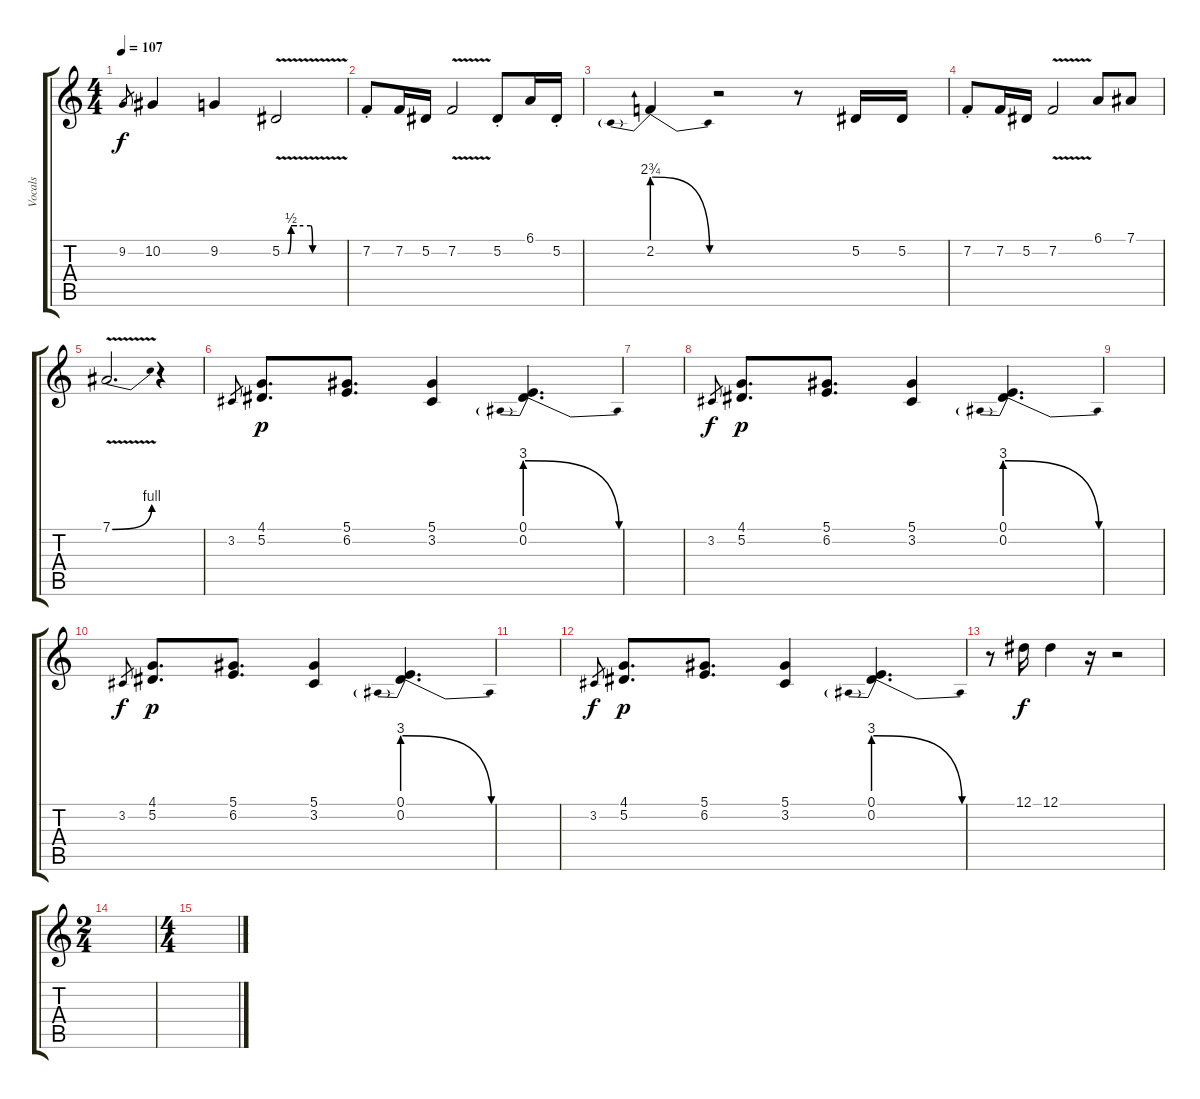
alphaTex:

\track ("Vocals" "Vocals") {instrument lead2sawtooth}
\staff {score tabs}
\tuning (Eb4 Bb3 Gb3 Db3 Ab2 Eb2) {hide}
\ts (4 4)
\tempo 107
\clef g2
\ks c
9.2.8{gr dy f} 10.2.4 9.2.4 5.2{be (custom 0 0 6 0 9 2 15 2 28 2 30 0 35 0 45 0 60 0) v}.2 |
\section ("" "")
7.2{st}.8 7.2.16 5.2.16 7.2{v}.2 5.2{st}.8 6.1.16 5.2{st}.16 |
2.2{be (prebendrelease 0 11 60 0)}.4 r.2 r.8 5.2.16 5.2.16 |
7.2{st}.8 7.2.16 5.2.16 7.2{v}.2 6.1.8 7.1.8 |
7.1{be (bend 0 0 60 4) v}.2{d} r.4 |
\section ("" "")
3.2.8{gr} (4.1 5.2).8{d dy p} (5.1 6.2).8{d} (5.1 3.2).4 (0.1 0.2{be (prebendrelease 0 12 60 0)}).4{d} |
|
3.2.8{gr dy f} (4.1 5.2).8{d dy p} (5.1 6.2).8{d} (5.1 3.2).4 (0.1 0.2{be (prebendrelease 0 12 60 0)}).4{d} |
|
3.2.8{gr dy f} (4.1 5.2).8{d dy p} (5.1 6.2).8{d} (5.1 3.2).4 (0.1 0.2{be (prebendrelease 0 12 60 0)}).4{d} |
|
3.2.8{gr dy f} (4.1 5.2).8{d dy p} (5.1 6.2).8{d} (5.1 3.2).4 (0.1 0.2{be (prebendrelease 0 12 60 0)}).4{d} |
r.8 12.1.16{dy f} 12.1.4 r.16 r.2 |
\ts (2 4)
|
\ts (4 4)
\section ("" "")
